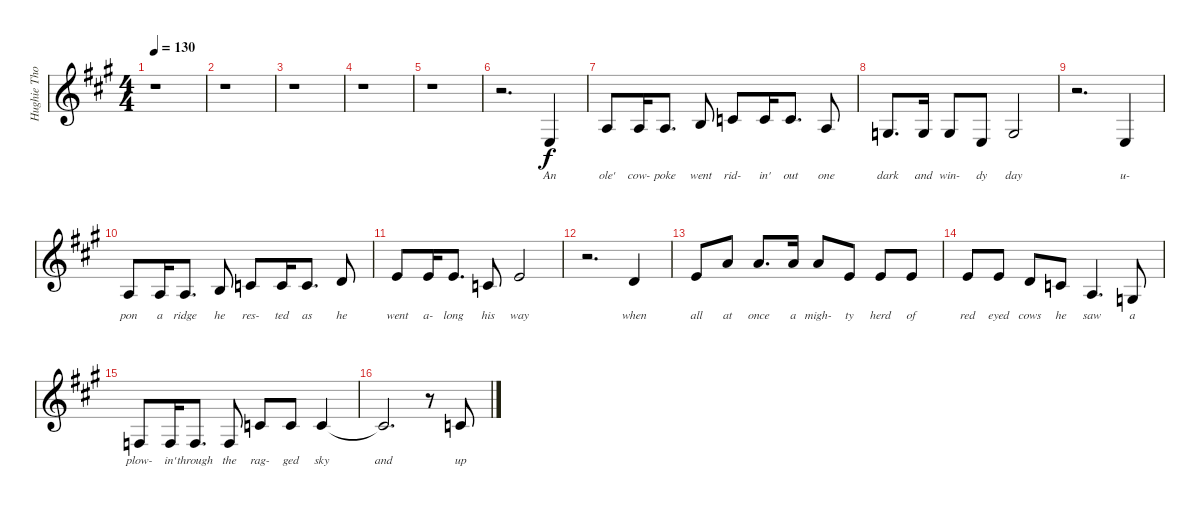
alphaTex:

\track ("Hughie Thomasson Vocals" "Hughie Tho") {instrument violin}
\staff {score}
\tuning (E4 B3 G3 D3 A2 E2) {hide}
\ts (4 4)
\tempo 130
\clef g2
\ks f#minor
r.1{dy f} |
r.1 |
r.1 |
r.1 |
r.1 |
r.2{d} 2.4.4{lyrics (0 "An") lyrics (1 "") lyrics (2 "") lyrics (3 "") lyrics (4 "")} |
2.3.8{lyrics (0 "ole'") lyrics (1 "") lyrics (2 "") lyrics (3 "") lyrics (4 "")} 2.3.16{lyrics (0 "cow-") lyrics (1 "") lyrics (2 "") lyrics (3 "") lyrics (4 "")} 2.3.8{d lyrics (0 "poke") lyrics (1 "") lyrics (2 "") lyrics (3 "") lyrics (4 "")} 4.3.8{lyrics (0 "went") lyrics (1 "") lyrics (2 "") lyrics (3 "") lyrics (4 "")} 5.3.8{lyrics (0 "rid-") lyrics (1 "") lyrics (2 "") lyrics (3 "") lyrics (4 "")} 5.3.16{lyrics (0 "in'") lyrics (1 "") lyrics (2 "") lyrics (3 "") lyrics (4 "")} 5.3.8{d lyrics (0 "out") lyrics (1 "") lyrics (2 "") lyrics (3 "") lyrics (4 "")} 2.3.8{lyrics (0 "one") lyrics (1 "") lyrics (2 "") lyrics (3 "") lyrics (4 "")} |
0.3.8{d lyrics (0 "dark") lyrics (1 "") lyrics (2 "") lyrics (3 "") lyrics (4 "")} 0.3.16{lyrics (0 "and") lyrics (1 "") lyrics (2 "") lyrics (3 "") lyrics (4 "")} 0.3.8{lyrics (0 "win-") lyrics (1 "") lyrics (2 "") lyrics (3 "") lyrics (4 "")} 2.4.8{lyrics (0 "dy") lyrics (1 "") lyrics (2 "") lyrics (3 "") lyrics (4 "")} 0.3.2{lyrics (0 "day") lyrics (1 "") lyrics (2 "") lyrics (3 "") lyrics (4 "")} |
r.2{d} 2.4.4{lyrics (0 "u-") lyrics (1 "") lyrics (2 "") lyrics (3 "") lyrics (4 "")} |
2.3.8{lyrics (0 "pon") lyrics (1 "") lyrics (2 "") lyrics (3 "") lyrics (4 "")} 2.3.16{lyrics (0 "a") lyrics (1 "") lyrics (2 "") lyrics (3 "") lyrics (4 "")} 2.3.8{d lyrics (0 "ridge") lyrics (1 "") lyrics (2 "") lyrics (3 "") lyrics (4 "")} 4.3.8{lyrics (0 "he") lyrics (1 "") lyrics (2 "") lyrics (3 "") lyrics (4 "")} 5.3.8{lyrics (0 "res-") lyrics (1 "") lyrics (2 "") lyrics (3 "") lyrics (4 "")} 5.3.16{lyrics (0 "ted") lyrics (1 "") lyrics (2 "") lyrics (3 "") lyrics (4 "")} 5.3.8{d lyrics (0 "as") lyrics (1 "") lyrics (2 "") lyrics (3 "") lyrics (4 "")} 3.2.8{lyrics (0 "he") lyrics (1 "") lyrics (2 "") lyrics (3 "") lyrics (4 "")} |
5.2.8{lyrics (0 "went") lyrics (1 "") lyrics (2 "") lyrics (3 "") lyrics (4 "")} 5.2.16{lyrics (0 "a-") lyrics (1 "") lyrics (2 "") lyrics (3 "") lyrics (4 "")} 5.2.8{d lyrics (0 "long") lyrics (1 "") lyrics (2 "") lyrics (3 "") lyrics (4 "")} 5.3.8{lyrics (0 "his") lyrics (1 "") lyrics (2 "") lyrics (3 "") lyrics (4 "")} 5.2.2{lyrics (0 "way") lyrics (1 "") lyrics (2 "") lyrics (3 "") lyrics (4 "")} |
r.2{d} 3.2.4{lyrics (0 "when") lyrics (1 "") lyrics (2 "") lyrics (3 "") lyrics (4 "")} |
5.2.8{lyrics (0 "all") lyrics (1 "") lyrics (2 "") lyrics (3 "") lyrics (4 "")} 5.1.8{lyrics (0 "at") lyrics (1 "") lyrics (2 "") lyrics (3 "") lyrics (4 "")} 5.1.8{d lyrics (0 "once") lyrics (1 "") lyrics (2 "") lyrics (3 "") lyrics (4 "")} 5.1.16{lyrics (0 "a") lyrics (1 "") lyrics (2 "") lyrics (3 "") lyrics (4 "")} 5.1.8{lyrics (0 "migh-") lyrics (1 "") lyrics (2 "") lyrics (3 "") lyrics (4 "")} 5.2.8{lyrics (0 "ty") lyrics (1 "") lyrics (2 "") lyrics (3 "") lyrics (4 "")} 5.2.8{lyrics (0 "herd") lyrics (1 "") lyrics (2 "") lyrics (3 "") lyrics (4 "")} 5.2.8{lyrics (0 "of") lyrics (1 "") lyrics (2 "") lyrics (3 "") lyrics (4 "")} |
5.2.8{lyrics (0 "red") lyrics (1 "") lyrics (2 "") lyrics (3 "") lyrics (4 "")} 5.2.8{lyrics (0 "eyed") lyrics (1 "") lyrics (2 "") lyrics (3 "") lyrics (4 "")} 3.2.8{lyrics (0 "cows") lyrics (1 "") lyrics (2 "") lyrics (3 "") lyrics (4 "")} 5.3.8{lyrics (0 "he") lyrics (1 "") lyrics (2 "") lyrics (3 "") lyrics (4 "")} 2.3.4{d lyrics (0 "saw") lyrics (1 "") lyrics (2 "") lyrics (3 "") lyrics (4 "")} 5.4.8{lyrics (0 "a") lyrics (1 "") lyrics (2 "") lyrics (3 "") lyrics (4 "")} |
3.4.8{lyrics (0 "plow-") lyrics (1 "") lyrics (2 "") lyrics (3 "") lyrics (4 "")} 3.4.16{lyrics (0 "in'") lyrics (1 "") lyrics (2 "") lyrics (3 "") lyrics (4 "")} 3.4.8{d lyrics (0 "through") lyrics (1 "") lyrics (2 "") lyrics (3 "") lyrics (4 "")} 3.4.8{lyrics (0 "the") lyrics (1 "") lyrics (2 "") lyrics (3 "") lyrics (4 "")} 5.3.8{lyrics (0 "rag-") lyrics (1 "") lyrics (2 "") lyrics (3 "") lyrics (4 "")} 5.3.8{lyrics (0 "ged") lyrics (1 "") lyrics (2 "") lyrics (3 "") lyrics (4 "")} 5.3.4{lyrics (0 "sky") lyrics (1 "") lyrics (2 "") lyrics (3 "") lyrics (4 "")} |
5.3{t}.2{d lyrics (0 "and") lyrics (1 "") lyrics (2 "") lyrics (3 "") lyrics (4 "")} r.8 5.3.8{lyrics (0 "up") lyrics (1 "") lyrics (2 "") lyrics (3 "") lyrics (4 "")}
